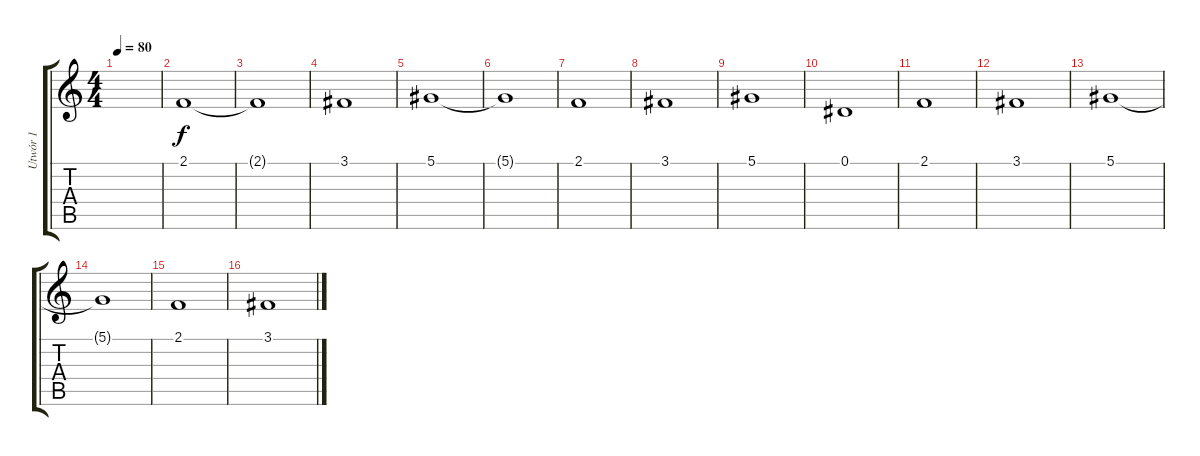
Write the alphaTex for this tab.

\track ("Utwór 1" "Utwór 1") {instrument synthstrings1}
\staff {score tabs}
\tuning (Eb4 Bb3 Gb3 Db3 Ab2 Eb2) {hide}
\ts (4 4)
\tempo 80
\clef g2
\ks c
|
2.1.1 |
2.1{t}.1 |
3.1.1 |
5.1.1 |
5.1{t}.1 |
2.1.1 |
3.1.1 |
5.1.1 |
0.1.1 |
2.1.1 |
3.1.1 |
5.1.1 |
5.1{t}.1 |
2.1.1 |
3.1.1
